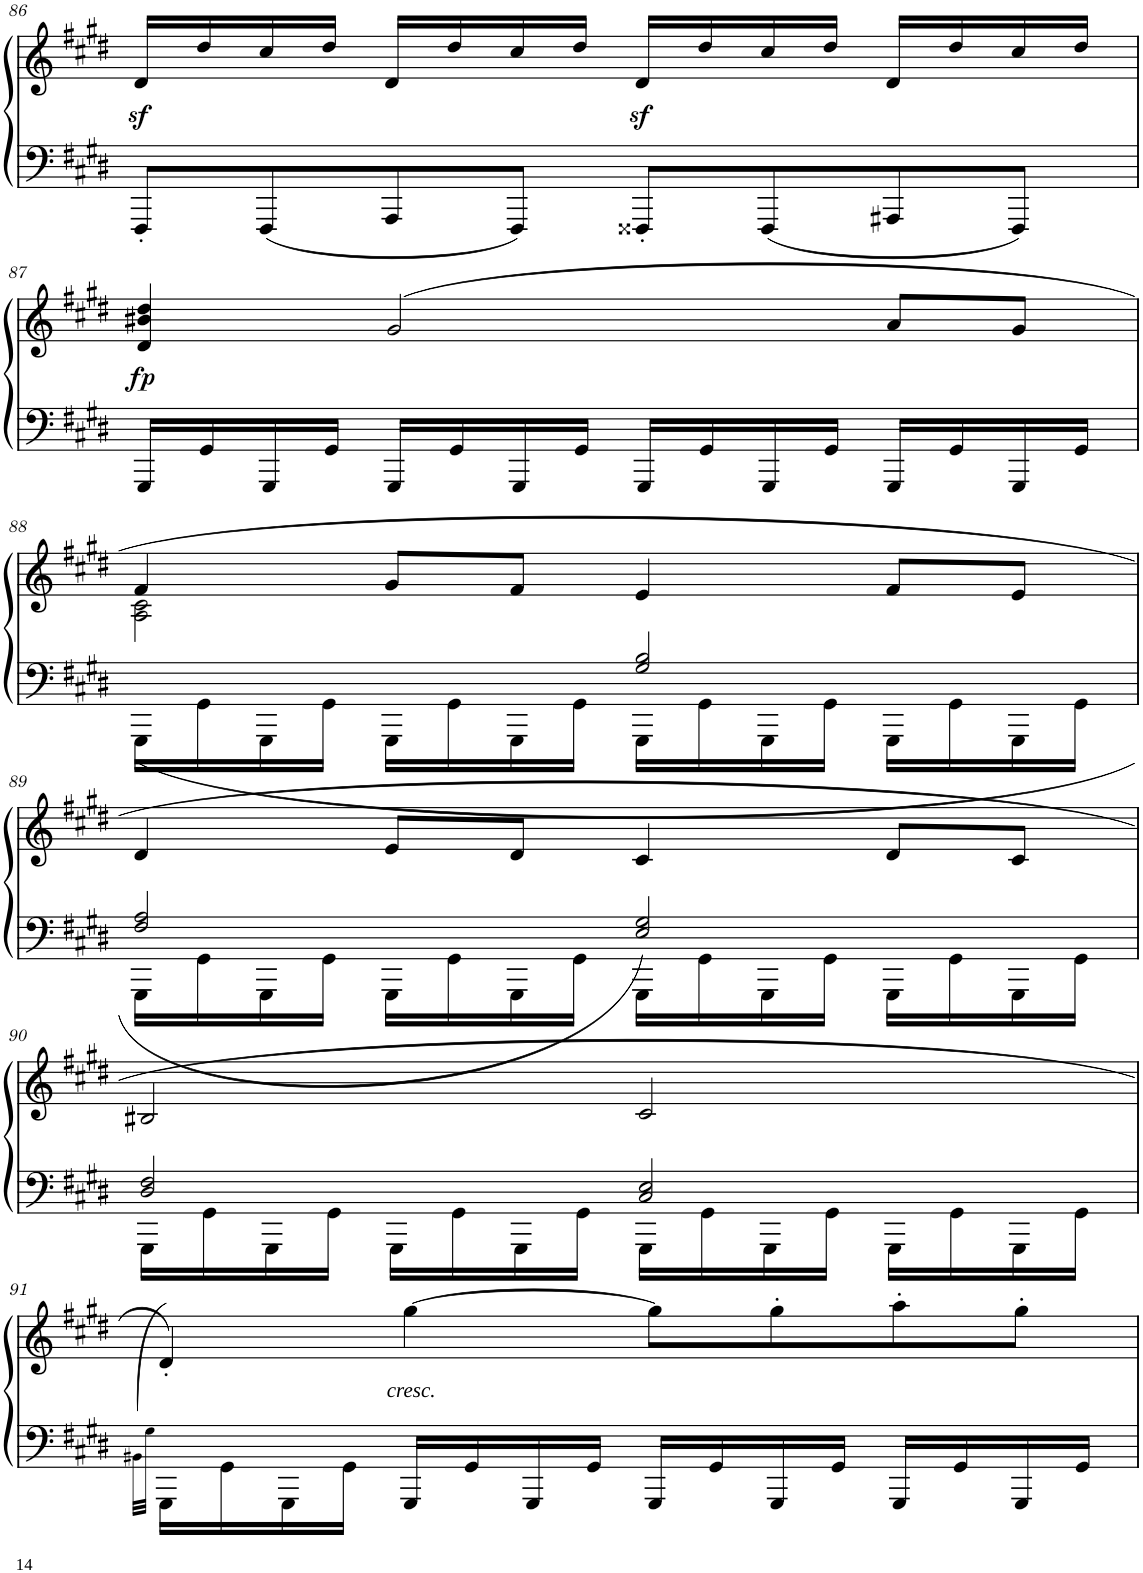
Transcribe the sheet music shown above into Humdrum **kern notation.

**kern	**kern	**dynam
*part1	*part1	*part1
*staff2	*staff1	*staff1/2
*I"Piano	*	*
*I'Pno	*	*
!!LO:PB:g=z
*clefF4	*clefG2	*
*k[f#c#g#d#]	*k[f#c#g#d#]	*
*M4/4	*M4/4	*
*met(c)	*met(c)	*
=86	=86	=86
8FFF#z>'/L	16d#/LL	.
.	16dd#/	.
8FFF#/	16cc#/	.
.	16dd#/JJ	.
8AAA/	16d#/LL	.
.	16dd#/	.
8FFF#/J	16cc#/	.
.	16dd#/JJ	.
8FFF##Xz>'/L	16d#/LL	.
.	16dd#/	.
8FFF##/	16cc#/	.
.	16dd#/JJ	.
8AAA#X/	16d#/LL	.
.	16dd#/	.
8FFF##/J	16cc#/	.
.	16dd#/JJ	.
!!LO:LB:g=z
=87	=87	=87
!	!	!LO:DY:b
16GGG#/LL	4d#/ 4b#X/ 4dd#/	fp
16GG#/	.	.
16GGG#/	.	.
16GG#/JJ	.	.
16GGG#/LL	(2g#/	.
16GG#/	.	.
16GGG#/	.	.
16GG#/JJ	.	.
16GGG#/LL	.	.
16GG#/	.	.
16GGG#/	.	.
16GG#/JJ	.	.
16GGG#/LL	8a/L	.
16GG#/	.	.
16GGG#/	8g#/J	.
16GG#/JJ	.	.
!!LO:LB:g=z
=88	=88	=88
*^	*^	*
2ryy	16GGG#\LL	4f#/	(<2A\ 2c#\	.
.	16GG#\	.	.	.
.	16GGG#\	.	.	.
.	16GG#\JJ	.	.	.
.	16GGG#\LL	8g#/L	.	.
.	16GG#\	.	.	.
.	16GGG#\	8f#/J	.	.
.	16GG#\JJ	.	.	.
2G#/ 2B/	16GGG#\LL	4e/	2ryy	.
.	16GG#\	.	.	.
.	16GGG#\	.	.	.
.	16GG#\JJ	.	.	.
.	16GGG#\LL	8f#/L	.	.
.	16GG#\	.	.	.
.	16GGG#\	8e/J	.	.
.	16GG#\JJ	.	.	.
*	*	*v	*v	*
!!LO:LB:g=z
=89	=89	=89	=89
2F#/ 2A/	16GGG#\LL	4d#/	.
.	16GG#\	.	.
.	16GGG#\	.	.
.	16GG#\JJ	.	.
.	16GGG#\LL	8e/L	.
.	16GG#\	.	.
.	16GGG#\	8d#/J	.
.	16GG#\JJ	.	.
2E/ 2G#/)	16GGG#\LL	4c#/	.
.	16GG#\	.	.
.	16GGG#\	.	.
.	16GG#\JJ	.	.
.	16GGG#\LL	8d#/L	.
.	16GG#\	.	.
.	16GGG#\	8c#/J	.
.	16GG#\JJ	.	.
!!LO:LB:g=z
=90	=90	=90	=90
2D#/ 2F#/	16GGG#\LL	2B#X/	.
.	16GG#\	.	.
.	16GGG#\	.	.
.	16GG#\JJ	.	.
.	16GGG#\LL	.	.
.	16GG#\	.	.
.	16GGG#\	.	.
.	16GG#\JJ	.	.
2C#/ 2E/	16GGG#\LL	2c#/	.
.	16GG#\	.	.
.	16GGG#\	.	.
.	16GG#\JJ	.	.
.	16GGG#\LL	.	.
.	16GG#\	.	.
.	16GGG#\	.	.
.	16GG#\JJ	.	.
!!LO:LB:g=z
=91	=91	=91	=91
(32qBB#X\LLL	.	.	.
32qG#\JJJ	.	.	.
1ryy	16GGG#\LL	4d#'/))	.
.	16GG#\	.	.
.	16GGG#\	.	.
.	16GG#\JJ	.	.
!	!	!	!LO:DY:b
.	16GGG#/LL	[4gg#\	other-dynamics
.	16GG#/	.	.
.	16GGG#/	.	.
.	16GG#/JJ	.	.
.	16GGG#/LL	8gg#\L]	.
.	16GG#/	.	.
.	16GGG#/	8gg#'\	.
.	16GG#/JJ	.	.
.	16GGG#/LL	8aa'\	.
.	16GG#/	.	.
.	16GGG#/	8gg#'\J	.
.	16GG#/JJ	.	.
*v	*v	*	*
=	=	=
*-	*-	*-
